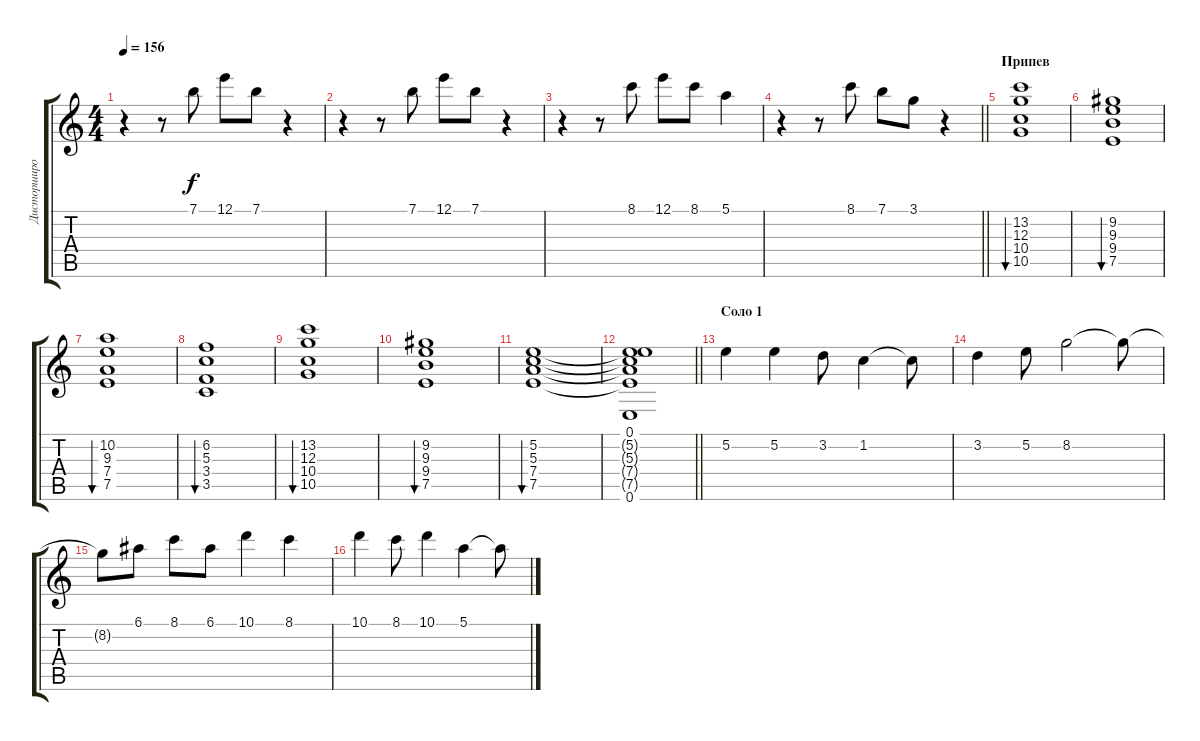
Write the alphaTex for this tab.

\track ("Дисторшированная гитара I" "Дисторширо") {instrument distortionguitar}
\staff {score tabs}
\tuning (E4 B3 G3 D3 A2 E2) {hide}
\ts (4 4)
\tempo 156
\clef g2
\ks c
r.4{dy f} r.8 7.1.8 12.1.8 7.1.8 r.4 |
r.4 r.8 7.1.8 12.1.8 7.1.8 r.4 |
r.4 r.8 8.1.8 12.1.8 8.1.8 5.1.4 |
\barLineRight lightlight
r.4 r.8 8.1.8 7.1.8 3.1.8 r.4 |
\section ("" "Припев")
(13.2 12.3 10.4 10.5).1{bu 60} |
(9.2 9.3 9.4 7.5).1{bu 60} |
(10.2 9.3 7.4 7.5).1{bu 60} |
(6.2 5.3 3.4 3.5).1{bu 60} |
(13.2 12.3 10.4 10.5).1{bu 60} |
(9.2 9.3 9.4 7.5).1{bu 60} |
(5.2 5.3 7.4 7.5).1{bu 60} |
\barLineRight lightlight
(0.1 5.2{t} 5.3{t} 7.4{t} 7.5{t} 0.6).1 |
\section ("" "Соло 1")
5.2.4 5.2.4 3.2.8 1.2.4 1.2{t}.8 |
3.2.4 5.2.8 8.2.2 8.2{t}.8 |
8.2{t}.8 6.1.8 8.1.8 6.1.8 10.1.4 8.1.4 |
10.1.4 8.1.8 10.1.4 5.1.4 5.1{t}.8
